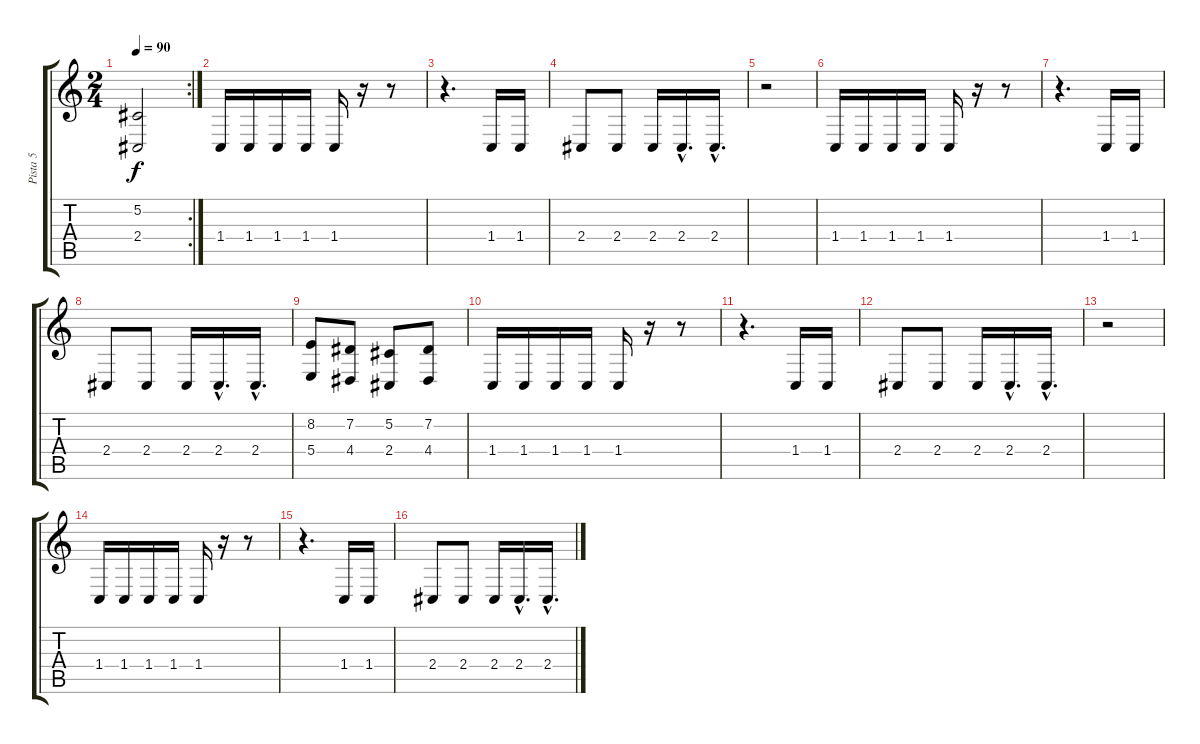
\track ("Pista 5" "Pista 5") {instrument stringensemble1}
\staff {score tabs}
\tuning (Db4 Ab3 E3 B2 Gb2 Db2) {hide}
\rc 2
\ts (2 4)
\tempo 90
\clef g2
\ks c
(5.2{t} 2.4{t}).2{dy f} |
1.4.16{volume 16 instrument violin} 1.4.16 1.4.16 1.4.16 1.4.16 r.16 r.8 |
r.4{d} 1.4.16 1.4.16 |
2.4.8 2.4.8 2.4.16 2.4{hac}.16{d} 2.4{hac}.16{d} |
r.2 |
1.4.16 1.4.16 1.4.16 1.4.16 1.4.16 r.16 r.8 |
r.4{d} 1.4.16 1.4.16 |
2.4.8 2.4.8 2.4.16 2.4{hac}.16{d} 2.4{hac}.16{d} |
(8.2 5.4).8{volume 14 instrument stringensemble1} (7.2 4.4).8 (5.2 2.4).8 (7.2 4.4).8 |
1.4.16{volume 16 instrument violin} 1.4.16 1.4.16 1.4.16 1.4.16 r.16 r.8 |
r.4{d} 1.4.16 1.4.16 |
2.4.8 2.4.8 2.4.16 2.4{hac}.16{d} 2.4{hac}.16{d} |
r.2 |
1.4.16 1.4.16 1.4.16 1.4.16 1.4.16 r.16 r.8 |
r.4{d} 1.4.16 1.4.16 |
2.4.8 2.4.8 2.4.16 2.4{hac}.16{d} 2.4{hac}.16{d}
